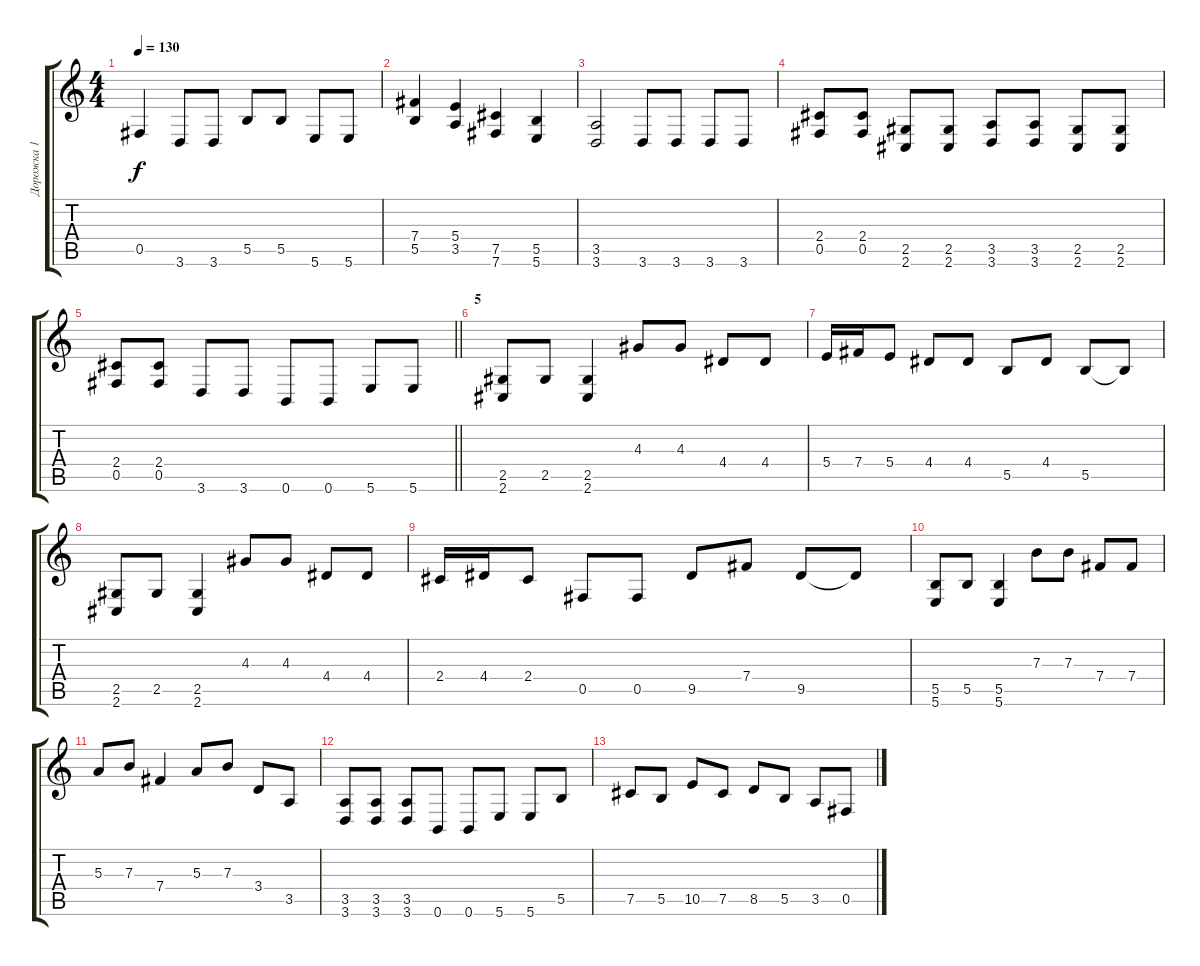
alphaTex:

\track ("Дорожка 1" "Дорожка 1") {instrument distortionguitar}
\staff {score tabs}
\tuning (Db4 Ab3 E3 B2 Gb2 B1) {hide}
\ts (4 4)
\tempo 130
\clef g2
\ks c
0.5.4{dy f} 3.6.8 3.6.8 5.5.8 5.5.8 5.6.8 5.6.8 |
(7.4 5.5).4 (5.4 3.5).4 (7.5 7.6).4 (5.5 5.6).4 |
(3.5 3.6).2 3.6.8 3.6.8 3.6.8 3.6.8 |
(2.4 0.5).8 (2.4 0.5).8 (2.5 2.6).8 (2.5 2.6).8 (3.5 3.6).8 (3.5 3.6).8 (2.5 2.6).8 (2.5 2.6).8 |
\barLineRight lightlight
(2.4 0.5).8 (2.4 0.5).8 3.6.8 3.6.8 0.6.8 0.6.8 5.6.8 5.6.8 |
\section ("" "5")
(2.5 2.6).8 2.5.8 (2.5 2.6).4 4.3.8 4.3.8 4.4.8 4.4.8 |
5.4.16 7.4.16 5.4.8 4.4.8 4.4.8 5.5.8 4.4.8 5.5.8 5.5{t}.8 |
(2.5 2.6).8 2.5.8 (2.5 2.6).4 4.3.8 4.3.8 4.4.8 4.4.8 |
2.4.16 4.4.16 2.4.8 0.5.8 0.5.8 9.5.8 7.4.8 9.5.8 9.5{t}.8 |
(5.5 5.6).8 5.5.8 (5.5 5.6).4 7.3.8 7.3.8 7.4.8 7.4.8 |
5.3.8 7.3.8 7.4.4 5.3.8 7.3.8 3.4.8 3.5.8 |
(3.5 3.6).8 (3.5 3.6).8 (3.5 3.6).8 0.6.8 0.6.8 5.6.8 5.6.8 5.5.8 |
7.5.8 5.5.8 10.5.8 7.5.8 8.5.8 5.5.8 3.5.8 0.5.8
